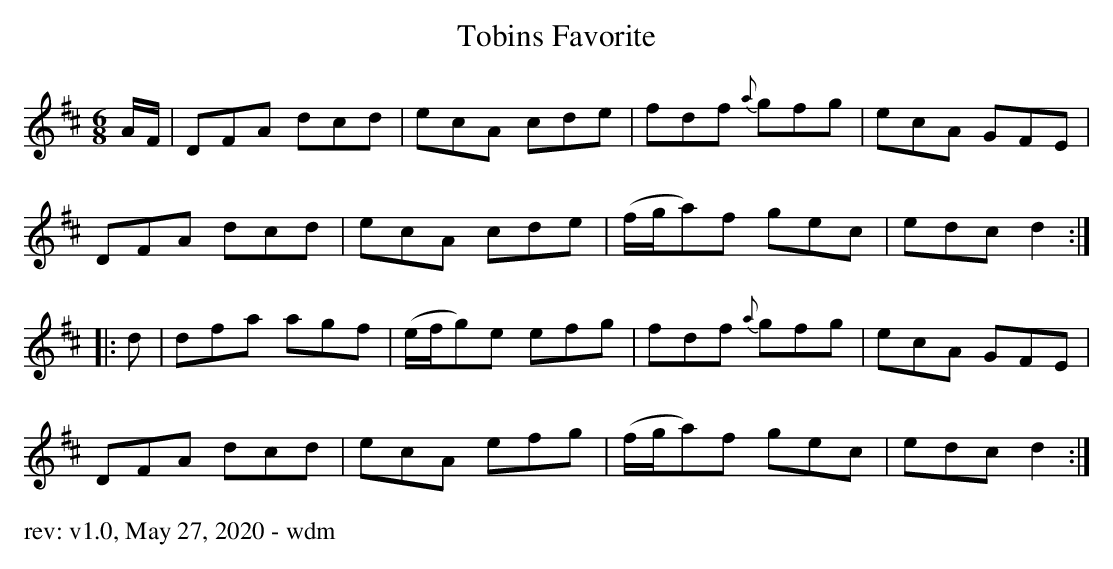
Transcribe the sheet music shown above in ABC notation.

X:1
T: Tobins Favorite
M: 6/8
L: 1/8
K: Dmaj
A/F/|DFA dcd|ecA cde|fdf {a}gfg|ecA GFE|
DFA dcd|ecA cde|(f/g/a)f gec |edc d2:|
|:d|dfa agf|(e/f/g)e efg|fdf {a}gfg|ecA GFE|
DFA dcd|ecA efg|(f/g/a)f gec|edc d2:|]
